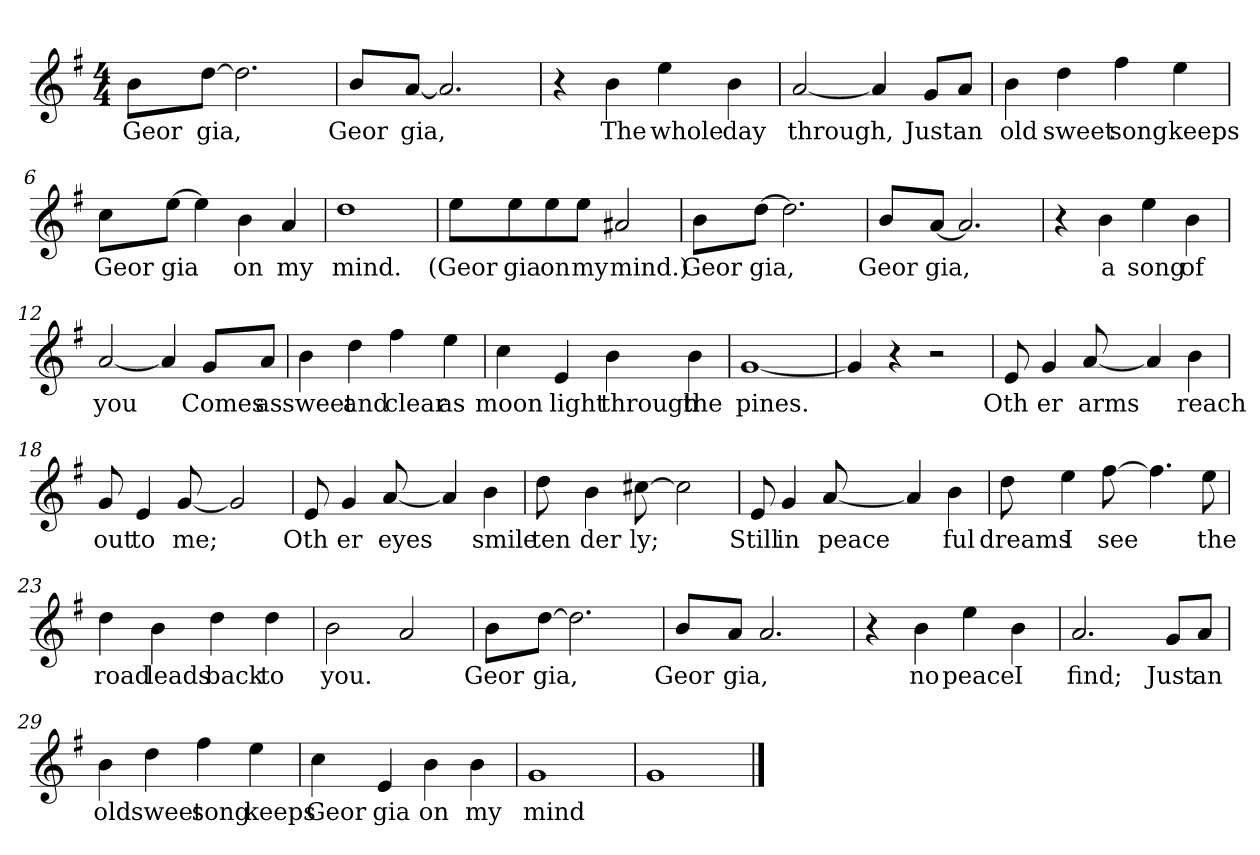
**kern	**text
*part1	*part1
*staff1	*staff1
!!LO:LB:g=z
*clefG2	*
*k[f#]	*
*G:	*
*M4/4	*
=1	=1
!	!LO:LY:b
8b\L	Geor­
!	!LO:LY:b
[8dd\J	gia,
2.dd\]	.
=2	=2
!	!LO:LY:b
8b/L	Geor­
!	!LO:LY:b
[8a/J	gia,
2.a/]	.
=3	=3
4r	.
!	!LO:LY:b
4b\	The
!	!LO:LY:b
4ee\	whole
!	!LO:LY:b
4b\	day
=4	=4
!	!LO:LY:b
[2a/	through,
4a/]	.
!	!LO:LY:b
8g/L	Just
!	!LO:LY:b
8a/J	an
!!LO:LB:g=z
=5	=5
!	!LO:LY:b
4b\	old
!	!LO:LY:b
4dd\	sweet
!	!LO:LY:b
4ff#\	song
!	!LO:LY:b
4ee\	keeps
=6	=6
!	!LO:LY:b
8cc\L	Geor­
!	!LO:LY:b
[8ee\J	gia
4ee\]	.
!	!LO:LY:b
4b\	on
!	!LO:LY:b
4a/	my
=7	=7
!	!LO:LY:b
1dd	mind.
=8	=8
!	!LO:LY:b
8ee\L	(Geor­
!	!LO:LY:b
8ee\	gia
!	!LO:LY:b
8ee\	on
!	!LO:LY:b
8ee\J	my
!	!LO:LY:b
2a#X/	mind.)
!!LO:LB:g=z
=9	=9
!	!LO:LY:b
8b\L	Geor­
!	!LO:LY:b
[8dd\J	gia,
2.dd\]	.
=10	=10
!	!LO:LY:b
8b/L	Geor­
!	!LO:LY:b
[8a/J	gia,
2.a/]	.
=11	=11
4r	.
!	!LO:LY:b
4b\	a
!	!LO:LY:b
4ee\	song
!	!LO:LY:b
4b\	of
=12	=12
!	!LO:LY:b
[2a/	you
4a/]	.
!	!LO:LY:b
8g/L	Comes
!	!LO:LY:b
8a/J	as
!!LO:LB:g=z
=13	=13
!	!LO:LY:b
4b\	sweet
!	!LO:LY:b
4dd\	and
!	!LO:LY:b
4ff#\	clear
!	!LO:LY:b
4ee\	as
=14	=14
!	!LO:LY:b
4cc\	moon­
!	!LO:LY:b
4e/	light
!	!LO:LY:b
4b\	through
!	!LO:LY:b
4b\	the
=15	=15
!	!LO:LY:b
[1g	pines.
=16	=16
4g/]	.
4r	.
2r	.
!!LO:LB:g=z
=17	=17
!	!LO:LY:b
8e/	Oth­
!	!LO:LY:b
4g/	er
!	!LO:LY:b
[8a/	arms
4a/]	.
!	!LO:LY:b
4b\	reach
=18	=18
!	!LO:LY:b
8g/	out
!	!LO:LY:b
4e/	to
!	!LO:LY:b
[8g/	me;
2g/]	.
=19	=19
!	!LO:LY:b
8e/	Oth­
!	!LO:LY:b
4g/	er
!	!LO:LY:b
[8a/	eyes
4a/]	.
!	!LO:LY:b
4b\	smile
=20	=20
!	!LO:LY:b
8dd\	ten­
!	!LO:LY:b
4b\	der­
!	!LO:LY:b
[8cc#\	ly;
2cc#\]	.
!!LO:LB:g=z
=21	=21
!	!LO:LY:b
8e/	Still
!	!LO:LY:b
4g/	in
!	!LO:LY:b
[8a/	peace­
4a/]	.
!	!LO:LY:b
4b\	ful
=22	=22
!	!LO:LY:b
8dd\	dreams
!	!LO:LY:b
4ee\	I
!	!LO:LY:b
[8ff#\	see
4.ff#\]	.
!	!LO:LY:b
8ee\	the
=23	=23
!	!LO:LY:b
4dd\	road
!	!LO:LY:b
4b\	leads
!	!LO:LY:b
4dd\	back
!	!LO:LY:b
4dd\	to
=24	=24
!	!LO:LY:b
2b\	you.
2a/	.
!!LO:LB:g=z
=25	=25
!	!LO:LY:b
8b\L	Geor­
!	!LO:LY:b
[8dd\J	gia,
2.dd\]	.
=26	=26
!	!LO:LY:b
8b/L	Geor­
!	!LO:LY:b
8a/J	gia,
2.a/	.
=27	=27
4r	.
!	!LO:LY:b
4b\	no
!	!LO:LY:b
4ee\	peace
!	!LO:LY:b
4b\	I
=28	=28
!	!LO:LY:b
2.a/	find;
!	!LO:LY:b
8g/L	Just
!	!LO:LY:b
8a/J	an
=29	=29
!	!LO:LY:b
4b\	old
!	!LO:LY:b
4dd\	sweet
!	!LO:LY:b
4ff#\	song
!	!LO:LY:b
4ee\	keeps
!!LO:LB:g=z
=30	=30
!	!LO:LY:b
4cc\	Geor­
!	!LO:LY:b
4e/	gia
!	!LO:LY:b
4b\	on
!	!LO:LY:b
4b\	my
=31	=31
!	!LO:LY:b
1g	mind
=32	=32
1g	.
==	==
*-	*-
